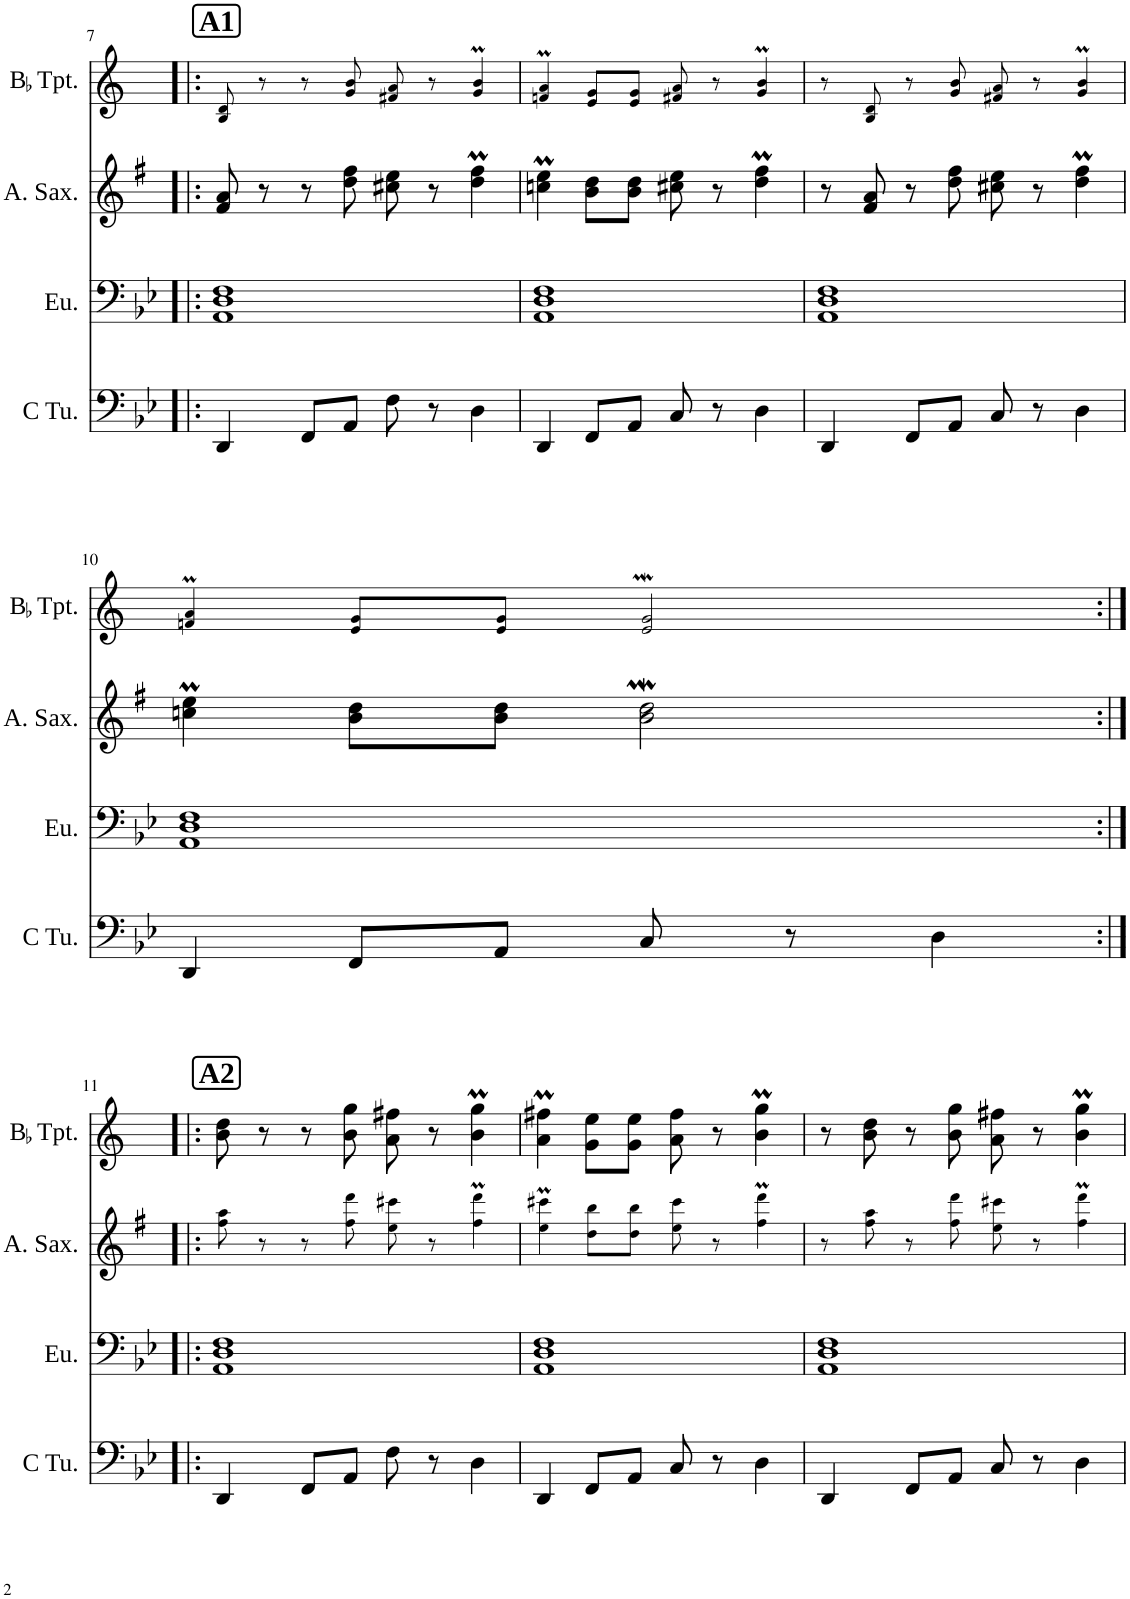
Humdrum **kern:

**kern	**kern	**kern	**kern
*part4	*part3	*part2	*part1
*staff4	*staff3	*staff2	*staff1
*I"C Tuba	*I"Euphonium	*I"Alto Saxophone	*I"BaccidentalFlat Trumpet
*I'C Tu.	*I'Eu.	*I'A. Sax.	*I'BaccidentalFlat Tpt.
!!LO:PB:g=z
*clefF4	*clefF4	*clefG2	*clefG2
*	*	*ITrd5c9	*ITrd1c2
*k[b-e-]	*k[b-e-]	*k[f#]	*k[]
*M4/4	*M4/4	*M4/4	*M4/4
=7!|:	=7!|:	=7!|:	=7!|:
!	!	!	!LO:TX:a:B:t=A1
4DD/	1AA 1D 1F	8f#/ 8a/	8B/ 8d/
.	.	8r	8r
8FF/L	.	8r	8r
8AA/J	.	8dd\ 8ff#\	8g/ 8b/
8F\	.	8cc#X\ 8ee\	8f#X/ 8a/
8r	.	8r	8r
4D\	.	4dd\M 4ff#\M	4g/M 4b/M
=8	=8	=8	=8
4DD/	1AA 1D 1F	4ccn\M 4ee\M	4fn/M 4a/M
8FF/L	.	8b\ 8dd\L	8e/ 8g/L
8AA/J	.	8b\ 8dd\J	8e/ 8g/J
8C/	.	8cc#X\ 8ee\	8f#X/ 8a/
8r	.	8r	8r
4D\	.	4dd\M 4ff#\M	4g/M 4b/M
=9	=9	=9	=9
4DD/	1AA 1D 1F	8r	8r
.	.	8f#/ 8a/	8B/ 8d/
8FF/L	.	8r	8r
8AA/J	.	8dd\ 8ff#\	8g/ 8b/
8C/	.	8cc#X\ 8ee\	8f#X/ 8a/
8r	.	8r	8r
4D\	.	4dd\M 4ff#\M	4g/M 4b/M
!!LO:LB:g=z
=10	=10	=10	=10
4DD/	1AA 1D 1F	4ccn\M 4ee\M	4fn/M 4a/M
8FF/L	.	8b\ 8dd\L	8e/ 8g/L
8AA/J	.	8b\ 8dd\J	8e/ 8g/J
8C/	.	2b\m 2dd\m	2e/m 2g/m
8r	.	.	.
4D\	.	.	.
!!LO:LB:g=z
=11:|!|:	=11:|!|:	=11:|!|:	=11:|!|:
!	!	!	!LO:TX:a:B:t=A2
4DD/	1AA 1D 1F	8ff#\ 8aa\	8b\ 8dd\
.	.	8r	8r
8FF/L	.	8r	8r
8AA/J	.	8ff#\ 8ddd\	8b\ 8gg\
8F\	.	8ee\ 8ccc#X\	8a\ 8ff#X\
8r	.	8r	8r
4D\	.	4ff#\M 4ddd\M	4b\M 4gg\M
=12	=12	=12	=12
4DD/	1AA 1D 1F	4ee\M 4ccc#X\M	4a\M 4ff#X\M
8FF/L	.	8dd\ 8bb\L	8g\ 8ee\L
8AA/J	.	8dd\ 8bb\J	8g\ 8ee\J
8C/	.	8ee\ 8ccc#\	8a\ 8ff#\
8r	.	8r	8r
4D\	.	4ff#\M 4ddd\M	4b\M 4gg\M
=13	=13	=13	=13
4DD/	1AA 1D 1F	8r	8r
.	.	8ff#\ 8aa\	8b\ 8dd\
8FF/L	.	8r	8r
8AA/J	.	8ff#\ 8ddd\	8b\ 8gg\
8C/	.	8ee\ 8ccc#X\	8a\ 8ff#X\
8r	.	8r	8r
4D\	.	4ff#\M 4ddd\M	4b\M 4gg\M
=	=	=	=
*-	*-	*-	*-
